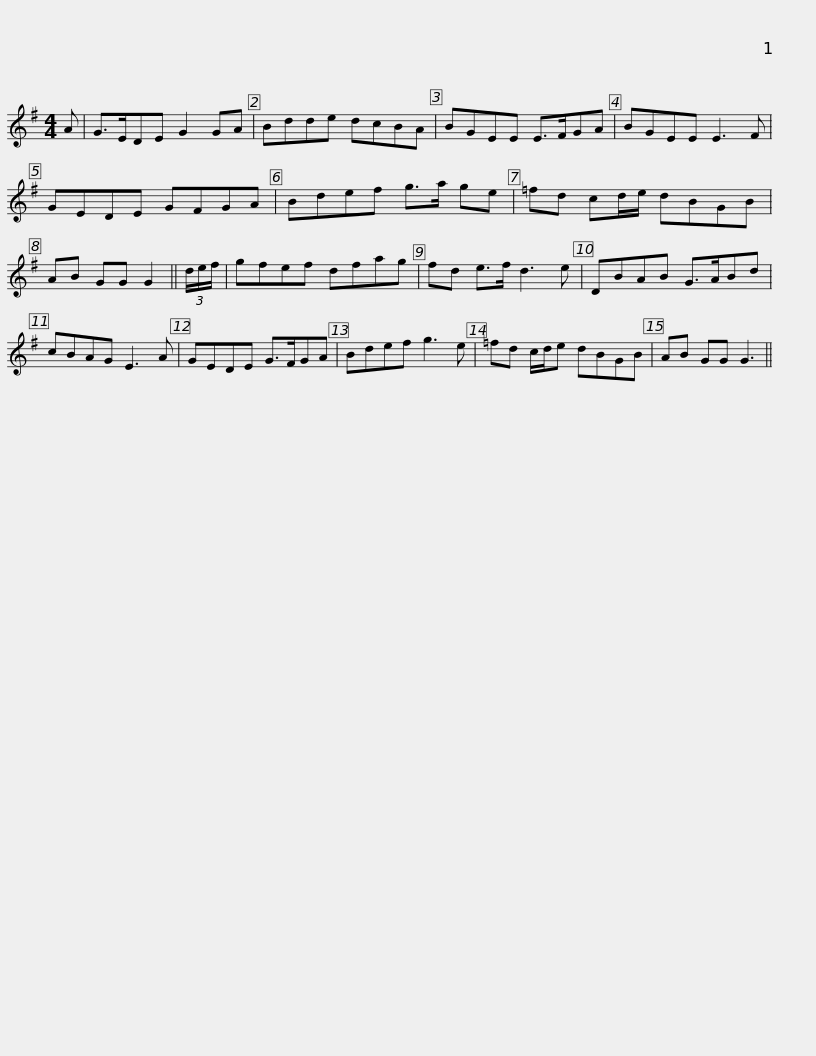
X:1
L:1/8
M:4/4
I:linebreak $
K:G
V:1 treble
V:1
 A | G>EDE G2 GA | Bdde dcBA | BGEE E>FGA | BGEE E3 F | %5
 GEDE GFGA |$ Bdef g>a ge | =fd cd/e/ dBGB | AB GG G2 || (3d/e/f/ | %10
 gfef dfag | fd e>f d3 e |$ DBAB G>ABd | cBAG E3 A | GEDE G>FGA | %15
 Bdef g3 e | =fd c/d/e dBGB | AB GG G3 || %18
